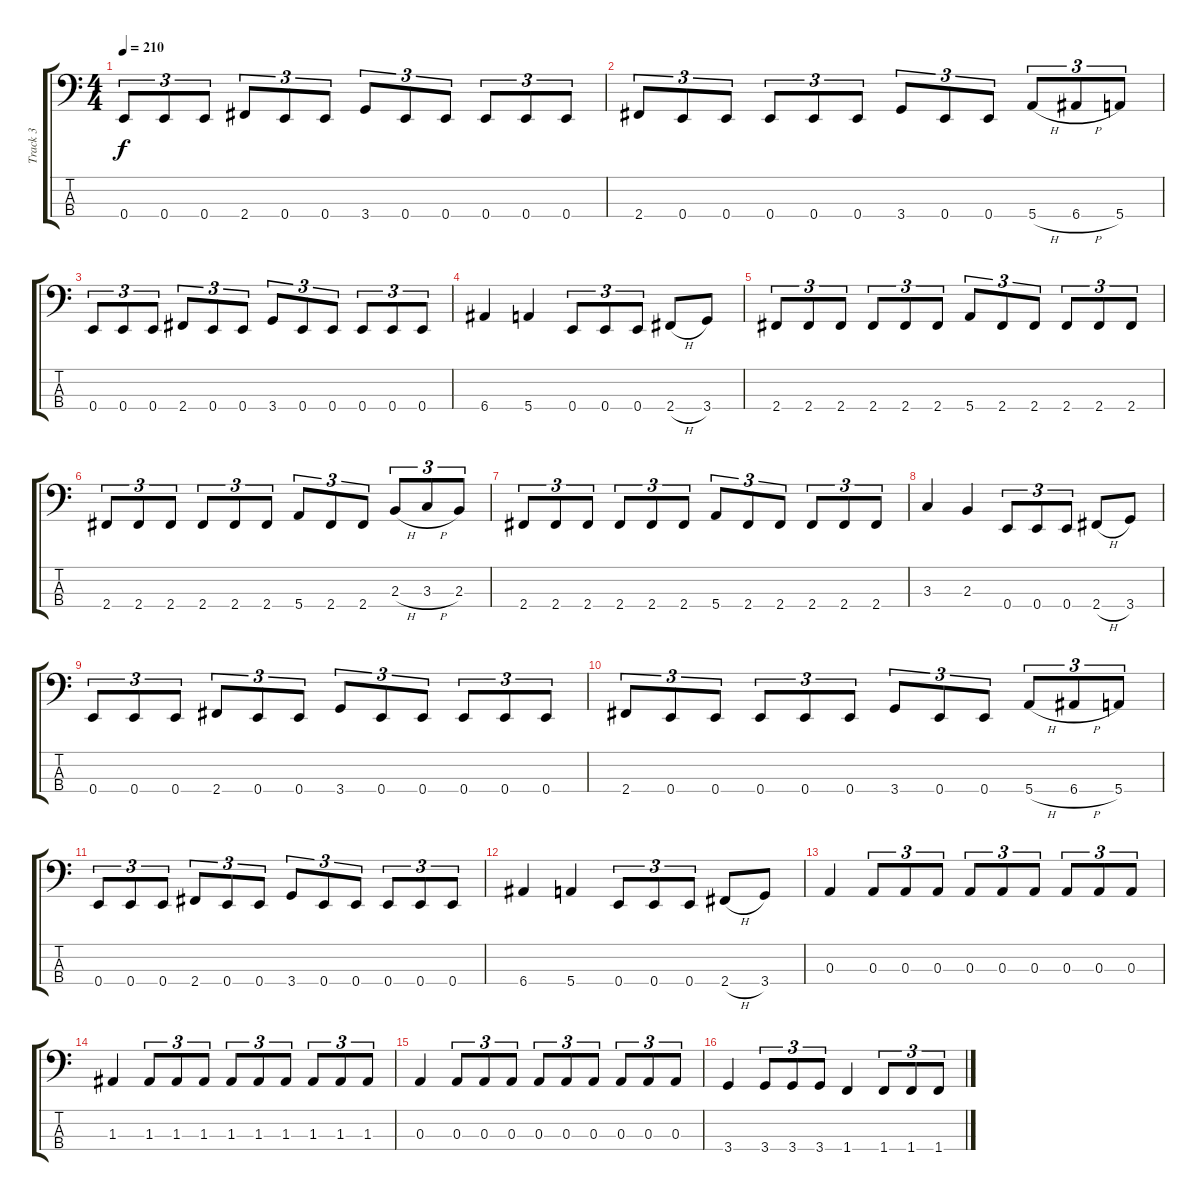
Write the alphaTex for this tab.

\track ("Track 3" "Track 3") {instrument electricbasspick}
\staff {score tabs}
\tuning (G2 D2 A1 E1) {hide}
\ts (4 4)
\tempo 210
\clef f4
\ks c
0.4.8{tu (3 2) dy f} 0.4.8{tu (3 2)} 0.4.8{tu (3 2)} 2.4.8{tu (3 2)} 0.4.8{tu (3 2)} 0.4.8{tu (3 2)} 3.4.8{tu (3 2)} 0.4.8{tu (3 2)} 0.4.8{tu (3 2)} 0.4.8{tu (3 2)} 0.4.8{tu (3 2)} 0.4.8{tu (3 2)} |
2.4.8{tu (3 2)} 0.4.8{tu (3 2)} 0.4.8{tu (3 2)} 0.4.8{tu (3 2)} 0.4.8{tu (3 2)} 0.4.8{tu (3 2)} 3.4.8{tu (3 2)} 0.4.8{tu (3 2)} 0.4.8{tu (3 2)} 5.4{h}.8{tu (3 2)} 6.4{h}.8{tu (3 2)} 5.4.8{tu (3 2)} |
0.4.8{tu (3 2)} 0.4.8{tu (3 2)} 0.4.8{tu (3 2)} 2.4.8{tu (3 2)} 0.4.8{tu (3 2)} 0.4.8{tu (3 2)} 3.4.8{tu (3 2)} 0.4.8{tu (3 2)} 0.4.8{tu (3 2)} 0.4.8{tu (3 2)} 0.4.8{tu (3 2)} 0.4.8{tu (3 2)} |
6.4.4 5.4.4 0.4.8{tu (3 2)} 0.4.8{tu (3 2)} 0.4.8{tu (3 2)} 2.4{h}.8 3.4.8 |
2.4.8{tu (3 2)} 2.4.8{tu (3 2)} 2.4.8{tu (3 2)} 2.4.8{tu (3 2)} 2.4.8{tu (3 2)} 2.4.8{tu (3 2)} 5.4.8{tu (3 2)} 2.4.8{tu (3 2)} 2.4.8{tu (3 2)} 2.4.8{tu (3 2)} 2.4.8{tu (3 2)} 2.4.8{tu (3 2)} |
2.4.8{tu (3 2)} 2.4.8{tu (3 2)} 2.4.8{tu (3 2)} 2.4.8{tu (3 2)} 2.4.8{tu (3 2)} 2.4.8{tu (3 2)} 5.4.8{tu (3 2)} 2.4.8{tu (3 2)} 2.4.8{tu (3 2)} 2.3{h}.8{tu (3 2)} 3.3{h}.8{tu (3 2)} 2.3.8{tu (3 2)} |
2.4.8{tu (3 2)} 2.4.8{tu (3 2)} 2.4.8{tu (3 2)} 2.4.8{tu (3 2)} 2.4.8{tu (3 2)} 2.4.8{tu (3 2)} 5.4.8{tu (3 2)} 2.4.8{tu (3 2)} 2.4.8{tu (3 2)} 2.4.8{tu (3 2)} 2.4.8{tu (3 2)} 2.4.8{tu (3 2)} |
3.3.4 2.3.4 0.4.8{tu (3 2)} 0.4.8{tu (3 2)} 0.4.8{tu (3 2)} 2.4{h}.8 3.4.8 |
0.4.8{tu (3 2)} 0.4.8{tu (3 2)} 0.4.8{tu (3 2)} 2.4.8{tu (3 2)} 0.4.8{tu (3 2)} 0.4.8{tu (3 2)} 3.4.8{tu (3 2)} 0.4.8{tu (3 2)} 0.4.8{tu (3 2)} 0.4.8{tu (3 2)} 0.4.8{tu (3 2)} 0.4.8{tu (3 2)} |
2.4.8{tu (3 2)} 0.4.8{tu (3 2)} 0.4.8{tu (3 2)} 0.4.8{tu (3 2)} 0.4.8{tu (3 2)} 0.4.8{tu (3 2)} 3.4.8{tu (3 2)} 0.4.8{tu (3 2)} 0.4.8{tu (3 2)} 5.4{h}.8{tu (3 2)} 6.4{h}.8{tu (3 2)} 5.4.8{tu (3 2)} |
0.4.8{tu (3 2)} 0.4.8{tu (3 2)} 0.4.8{tu (3 2)} 2.4.8{tu (3 2)} 0.4.8{tu (3 2)} 0.4.8{tu (3 2)} 3.4.8{tu (3 2)} 0.4.8{tu (3 2)} 0.4.8{tu (3 2)} 0.4.8{tu (3 2)} 0.4.8{tu (3 2)} 0.4.8{tu (3 2)} |
6.4.4 5.4.4 0.4.8{tu (3 2)} 0.4.8{tu (3 2)} 0.4.8{tu (3 2)} 2.4{h}.8 3.4.8 |
0.3.4 0.3.8{tu (3 2)} 0.3.8{tu (3 2)} 0.3.8{tu (3 2)} 0.3.8{tu (3 2)} 0.3.8{tu (3 2)} 0.3.8{tu (3 2)} 0.3.8{tu (3 2)} 0.3.8{tu (3 2)} 0.3.8{tu (3 2)} |
1.3.4 1.3.8{tu (3 2)} 1.3.8{tu (3 2)} 1.3.8{tu (3 2)} 1.3.8{tu (3 2)} 1.3.8{tu (3 2)} 1.3.8{tu (3 2)} 1.3.8{tu (3 2)} 1.3.8{tu (3 2)} 1.3.8{tu (3 2)} |
0.3.4 0.3.8{tu (3 2)} 0.3.8{tu (3 2)} 0.3.8{tu (3 2)} 0.3.8{tu (3 2)} 0.3.8{tu (3 2)} 0.3.8{tu (3 2)} 0.3.8{tu (3 2)} 0.3.8{tu (3 2)} 0.3.8{tu (3 2)} |
3.4.4 3.4.8{tu (3 2)} 3.4.8{tu (3 2)} 3.4.8{tu (3 2)} 1.4.4 1.4.8{tu (3 2)} 1.4.8{tu (3 2)} 1.4.8{tu (3 2)}
